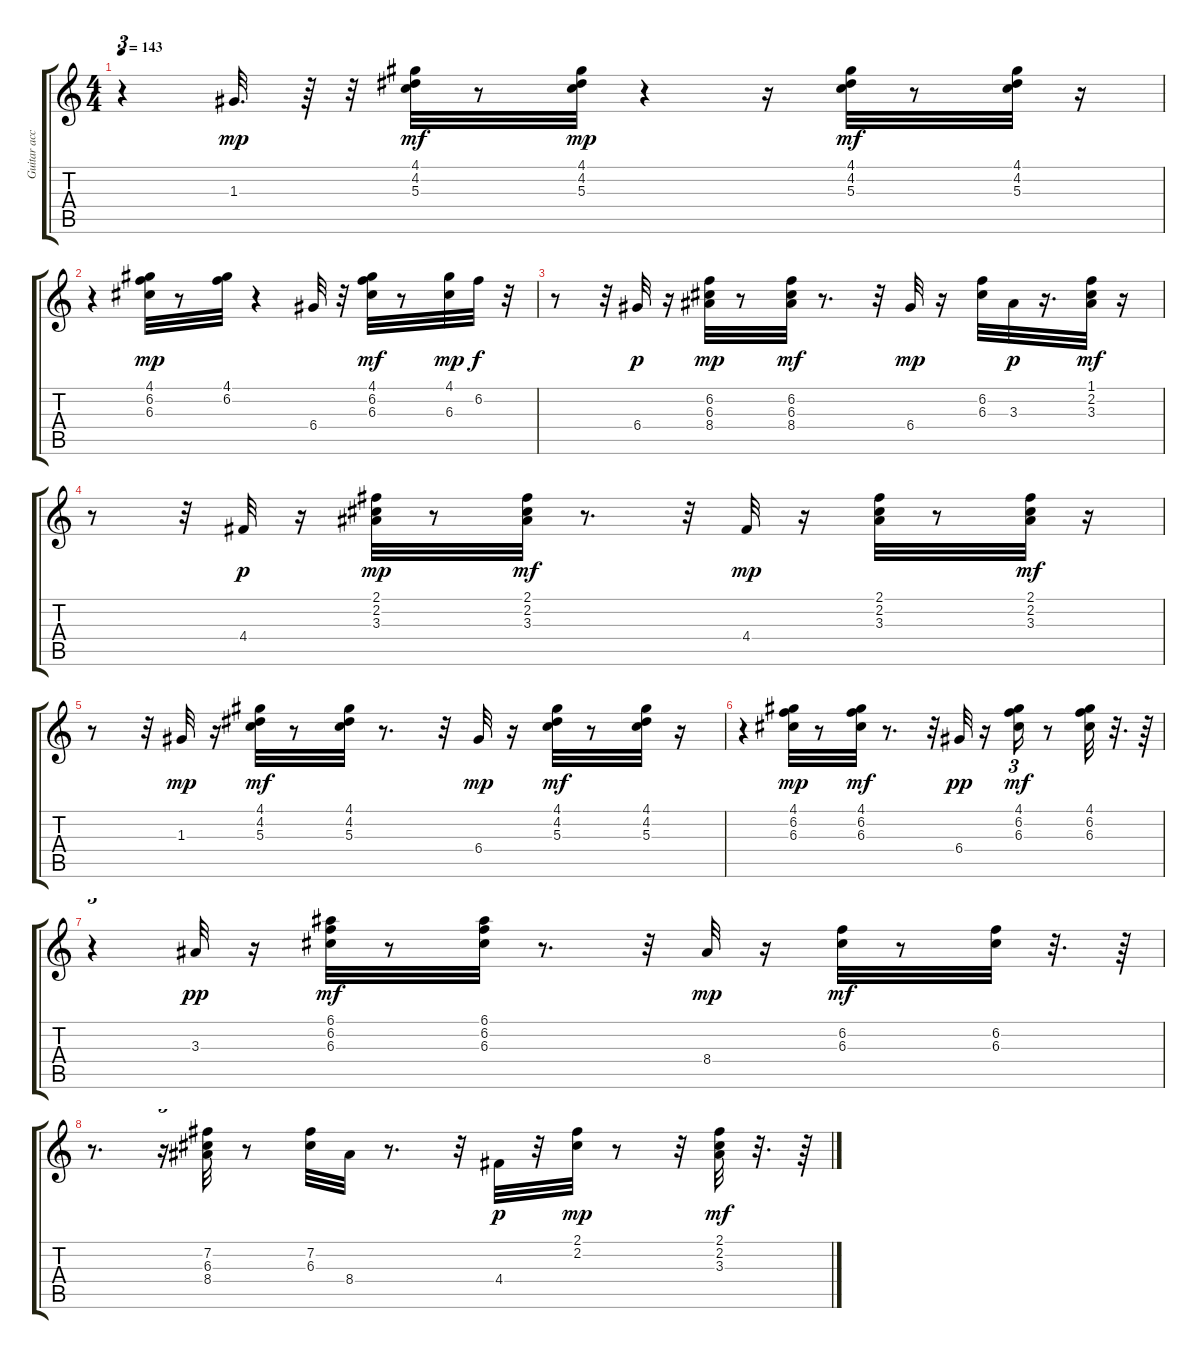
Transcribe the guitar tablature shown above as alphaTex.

\track ("Guitar acc" "Guitar acc") {instrument acousticguitarnylon}
\staff {score tabs}
\tuning (E4 B3 G3 D3 A2 E2) {hide}
\ts (4 4)
\tempo 143
\clef g2
\ks c
r.4{tu (3 2) dy mf} 1.3.32{d dy mp} r.64 r.32 (4.1 4.2 5.3).32{dy mf} r.8 (4.1 4.2 5.3).32{dy mp} r.4 r.16 (4.1 4.2 5.3).32{dy mf} r.8 (4.1 4.2 5.3).32 r.16 |
r.4 (4.1 6.2 6.3).32{dy mp} r.8 (4.1 6.2).32 r.4 6.4.32 r.32 (4.1 6.2 6.3).32{dy mf} r.8 (4.1 6.3).32{dy mp} 6.2.32{dy f} r.32 |
r.8 r.32 6.4.32{dy p} r.16 (6.2 6.3 8.4).32{dy mp} r.8 (6.2 6.3 8.4).32{dy mf} r.8{d} r.32 6.4.32{dy mp} r.16 (6.2 6.3).32 3.3.32{dy p} r.16{d} (1.1 2.2 3.3).32{dy mf} r.16 |
r.8 r.32 4.4.32{dy p} r.16 (2.1 2.2 3.3).32{dy mp} r.8 (2.1 2.2 3.3).32{dy mf} r.8{d} r.32 4.4.32{dy mp} r.16 (2.1 2.2 3.3).32 r.8 (2.1 2.2 3.3).32{dy mf} r.16 |
r.8 r.32 1.3.32{dy mp} r.16 (4.1 4.2 5.3).32{dy mf} r.8 (4.1 4.2 5.3).32 r.8{d} r.32 6.4.32{dy mp} r.16 (4.1 4.2 5.3).32{dy mf} r.8 (4.1 4.2 5.3).32 r.16 |
r.4 (4.1 6.2 6.3).32{dy mp} r.8 (4.1 6.2 6.3).32{dy mf} r.8{d} r.32 6.4.32{dy pp} r.16 (4.1 6.2 6.3).16{tu (3 2) dy mf} r.8 (4.1 6.2 6.3).32 r.32{d} r.64 |
r.4{tu (3 2)} 3.3.32{dy pp} r.16 (6.1 6.2 6.3).32{dy mf} r.8 (6.1 6.2 6.3).32 r.8{d} r.32 8.4.32{dy mp} r.16 (6.2 6.3).32{dy mf} r.8 (6.2 6.3).32 r.32{d} r.64 |
r.8{d} r.16{tu (3 2)} (7.2 6.3 8.4).32 r.8 (7.2 6.3).32 8.4.32 r.8{d} r.32 4.4.32{dy p} r.32 (2.1 2.2).32{dy mp} r.8 r.32 (2.1 2.2 3.3).32{dy mf} r.32{d} r.64
